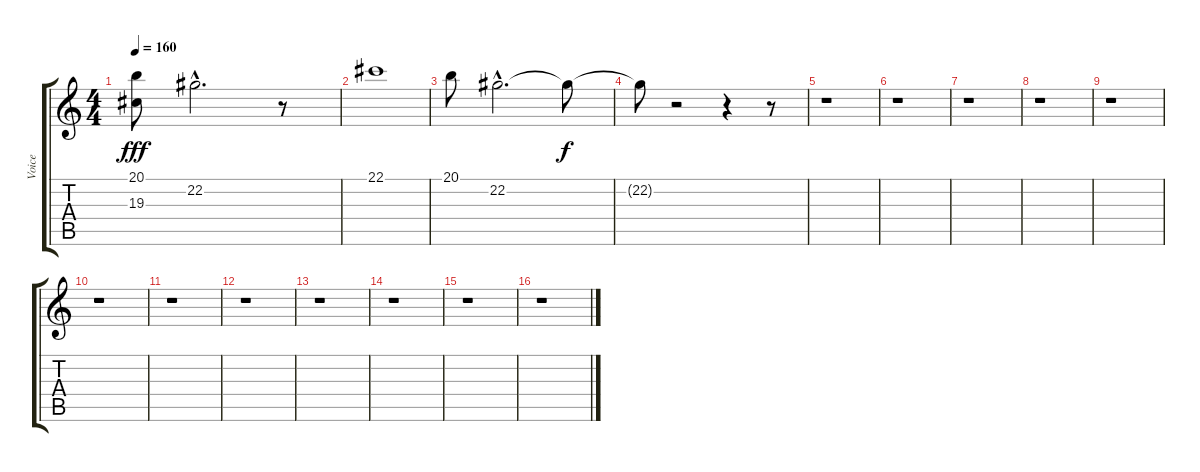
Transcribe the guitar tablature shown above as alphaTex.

\track ("Voice" "Voice") {instrument synthvoice}
\staff {score tabs}
\tuning (Eb4 Bb3 Gb3 Db3 Ab2 Eb2) {hide}
\ts (4 4)
\tempo 160
\clef g2
\ks c
(20.1 19.3).8{dy fff} 22.2{hac}.2{d} r.8 |
22.1.1 |
20.1.8 22.2{hac}.2{d} 22.2{t}.8{dy f} |
22.2{t}.8 r.2 r.4 r.8 |
r.1 |
r.1 |
r.1 |
r.1 |
r.1 |
r.1 |
r.1 |
r.1 |
r.1 |
r.1 |
r.1 |
r.1
